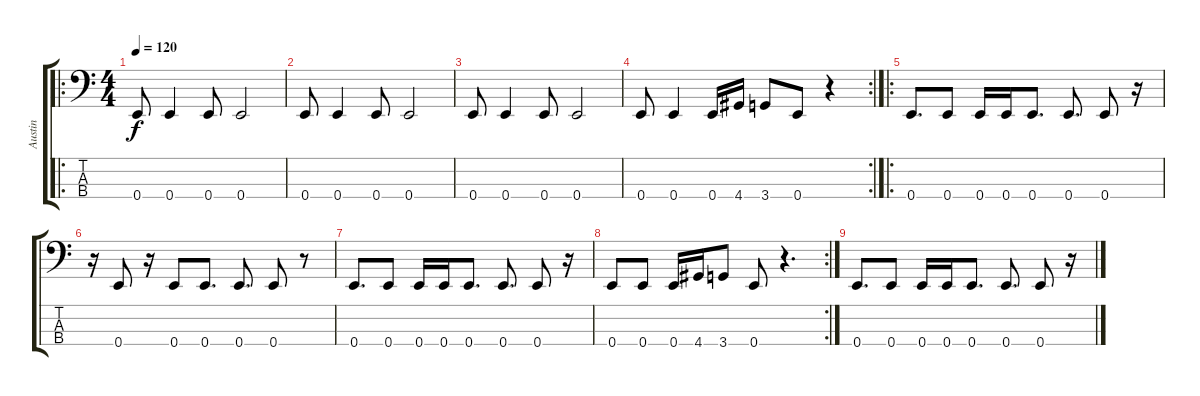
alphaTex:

\track ("Austin" "Austin") {instrument electricbasspick}
\staff {score tabs}
\tuning (G2 D2 A1 E1) {hide}
\ro
\ts (4 4)
\tempo 120
\clef f4
\ks c
0.4.8{dy f} 0.4.4 0.4.8 0.4.2 |
0.4.8 0.4.4 0.4.8 0.4.2 |
0.4.8 0.4.4 0.4.8 0.4.2 |
\rc 2
0.4.8 0.4.4 0.4.16 4.4.16 3.4.8 0.4.8 r.4 |
\ro
0.4.8{d} 0.4.8 0.4.16 0.4.16 0.4.8{d} 0.4.8{d} 0.4.8 r.16 |
r.16 0.4.8 r.16 0.4.8 0.4.8{d} 0.4.8{d} 0.4.8 r.8 |
0.4.8{d} 0.4.8 0.4.16 0.4.16 0.4.8{d} 0.4.8{d} 0.4.8 r.16 |
\rc 2
0.4.8 0.4.8 0.4.16 4.4.16 3.4.8 0.4.8 r.4{d} |
0.4.8{d} 0.4.8 0.4.16 0.4.16 0.4.8{d} 0.4.8{d} 0.4.8 r.16
